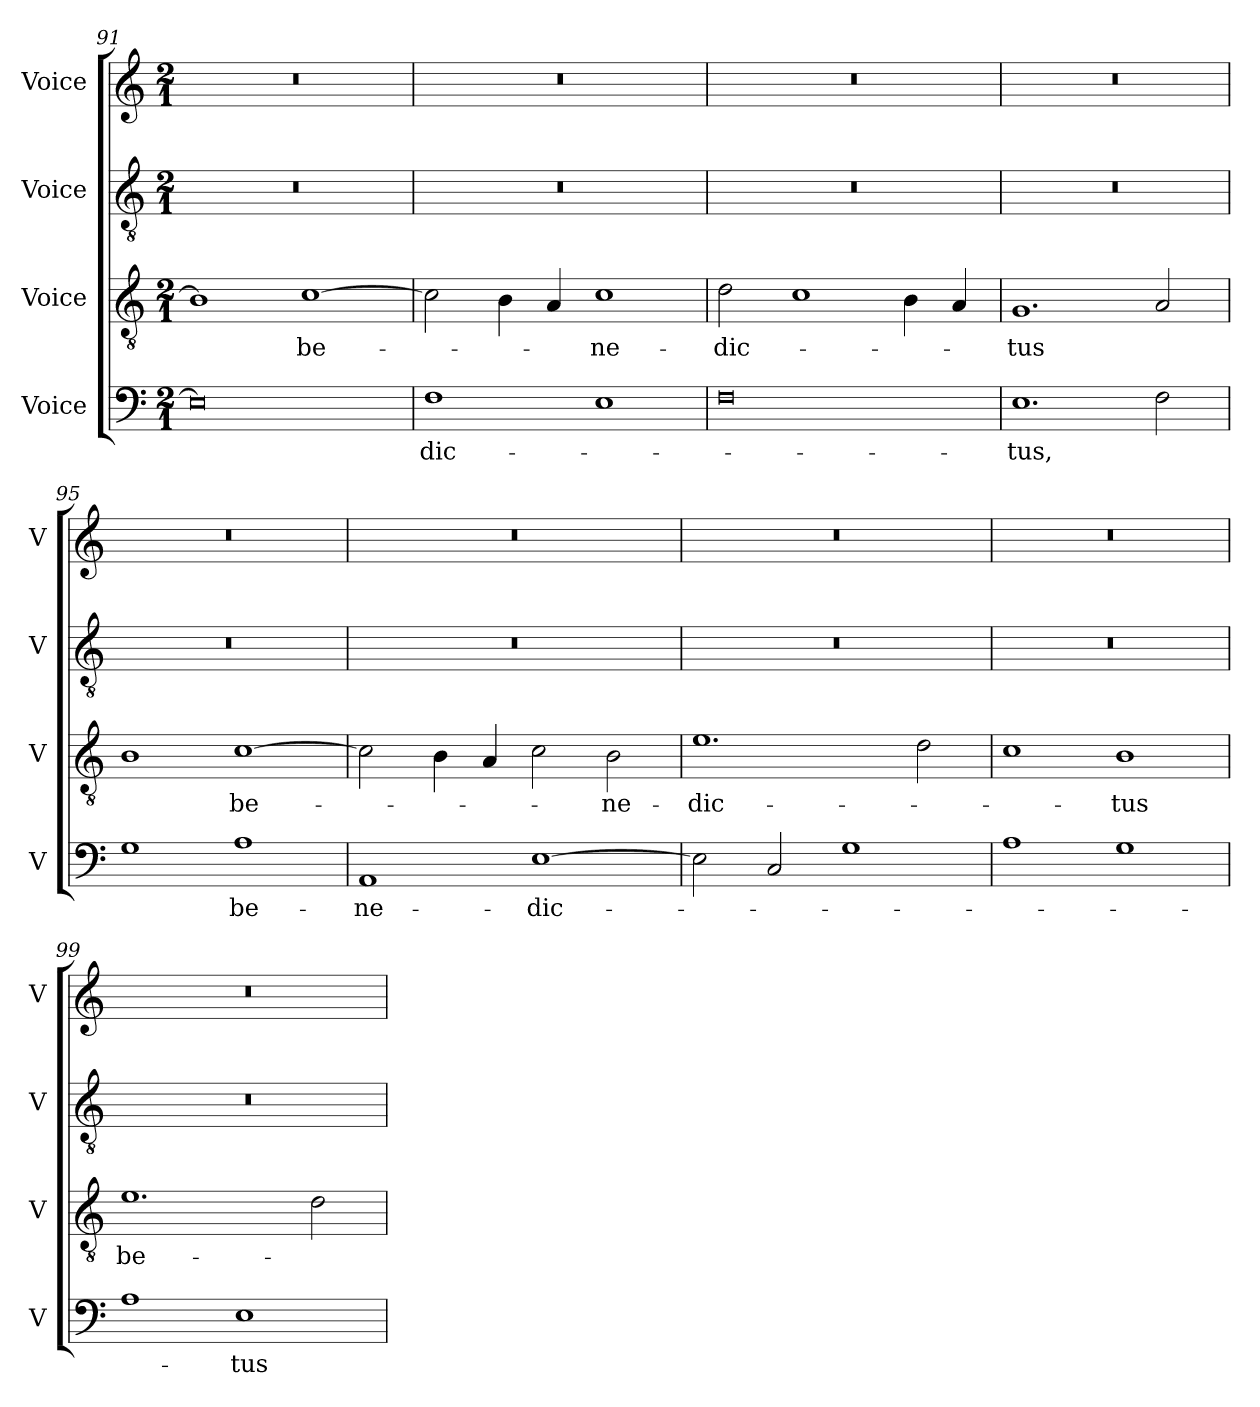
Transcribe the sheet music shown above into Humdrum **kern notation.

**kern	**text	**kern	**text	**kern	**kern
*part4	*part4	*part3	*part3	*part2	*part1
*staff4	*staff4	*staff3	*staff3	*staff2	*staff1
*I"Voice	*	*I"Voice	*	*I"Voice	*I"Voice
*I'V	*	*I'V	*	*I'V	*I'V
!!LO:LB:g=z
*clefF4	*	*clefGv2	*	*clefGv2	*clefG2
*k[]	*	*k[]	*	*k[]	*k[]
*M2/1	*	*M2/1	*	*M2/1	*M2/1
=91	=91	=91	=91	=91	=91
0E]	.	1B]	.	0r	0r
!	!	!	!LO:LY:b	!	!
.	.	[1c	be-	.	.
=92	=92	=92	=92	=92	=92
!	!LO:LY:b	!	!	!	!
1F	-dic-	2c\]	.	0r	0r
.	.	4B\	.	.	.
.	.	4A/	.	.	.
!	!	!	!LO:LY:b	!	!
1E	.	1c	-ne-	.	.
=93	=93	=93	=93	=93	=93
!	!	!	!LO:LY:b	!	!
0F	.	2d\	-dic-	0r	0r
.	.	1c	.	.	.
.	.	4B\	.	.	.
.	.	4A/	.	.	.
=94	=94	=94	=94	=94	=94
!	!LO:LY:b	!	!LO:LY:b	!	!
1.E	-tus,	1.G	-tus	0r	0r
2F\	.	2A/	.	.	.
=95	=95	=95	=95	=95	=95
1G	.	1B	.	0r	0r
!	!LO:LY:b	!	!LO:LY:b	!	!
1A	be-	[1c	be-	.	.
!!LO:PB:g=z
=96	=96	=96	=96	=96	=96
!	!LO:LY:b	!	!	!	!
1AA	-ne-	2c\]	.	0r	0r
.	.	4B\	.	.	.
.	.	4A/	.	.	.
!	!LO:LY:b	!	!	!	!
[1E	-dic-	2c\	.	.	.
!	!	!	!LO:LY:b	!	!
.	.	2B\	-ne-	.	.
=97	=97	=97	=97	=97	=97
!	!	!	!LO:LY:b	!	!
2E\]	.	1.e	-dic-	0r	0r
2C/	.	.	.	.	.
1G	.	.	.	.	.
.	.	2d\	.	.	.
=98	=98	=98	=98	=98	=98
1A	.	1c	.	0r	0r
!	!	!	!LO:LY:b	!	!
1G	.	1B	-tus	.	.
=99	=99	=99	=99	=99	=99
!	!	!	!LO:LY:b	!	!
1A	.	1.e	be-	0r	0r
!	!LO:LY:b	!	!	!	!
1E	-tus	.	.	.	.
.	.	2d\	.	.	.
=	=	=	=	=	=
*-	*-	*-	*-	*-	*-
